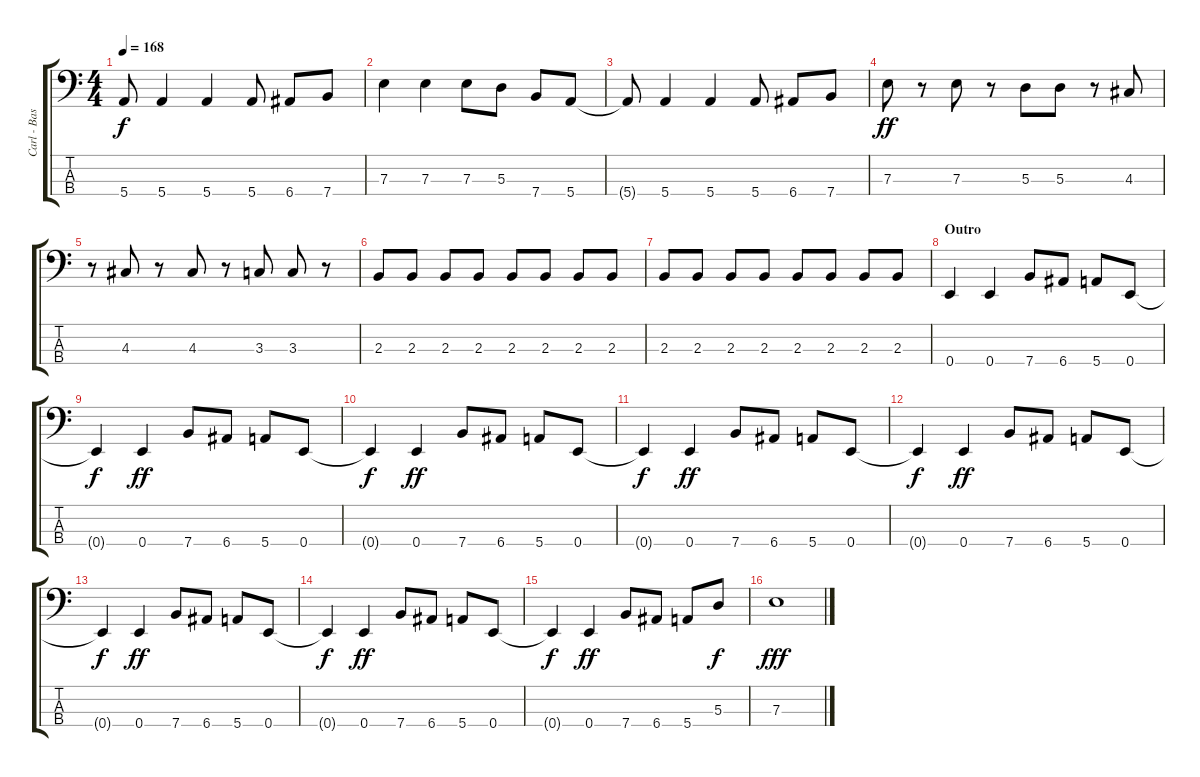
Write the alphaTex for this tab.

\track ("Carl - Bass" "Carl - Bas") {instrument electricbasspick}
\staff {score tabs}
\tuning (G2 D2 A1 E1) {hide}
\ts (4 4)
\tempo 168
\clef f4
\ks c
5.4{t}.8{dy f} 5.4.4 5.4.4 5.4.8 6.4.8 7.4.8 |
7.3.4 7.3.4 7.3.8 5.3.8 7.4.8 5.4.8 |
5.4{t}.8 5.4.4 5.4.4 5.4.8 6.4.8 7.4.8 |
7.3.8{dy ff} r.8 7.3.8 r.8 5.3.8 5.3.8 r.8 4.3.8 |
r.8 4.3.8 r.8 4.3.8 r.8 3.3.8 3.3.8 r.8 |
2.3.8 2.3.8 2.3.8 2.3.8 2.3.8 2.3.8 2.3.8 2.3.8 |
2.3.8 2.3.8 2.3.8 2.3.8 2.3.8 2.3.8 2.3.8 2.3.8 |
\section ("" "Outro")
0.4.4 0.4.4 7.4.8 6.4.8 5.4.8 0.4.8 |
0.4{t}.4{dy f} 0.4.4{dy ff} 7.4.8 6.4.8 5.4.8 0.4.8 |
0.4{t}.4{dy f} 0.4.4{dy ff} 7.4.8 6.4.8 5.4.8 0.4.8 |
0.4{t}.4{dy f} 0.4.4{dy ff} 7.4.8 6.4.8 5.4.8 0.4.8 |
0.4{t}.4{dy f} 0.4.4{dy ff} 7.4.8 6.4.8 5.4.8 0.4.8 |
0.4{t}.4{dy f} 0.4.4{dy ff} 7.4.8 6.4.8 5.4.8 0.4.8 |
0.4{t}.4{dy f} 0.4.4{dy ff} 7.4.8 6.4.8 5.4.8 0.4.8 |
0.4{t}.4{dy f} 0.4.4{dy ff} 7.4.8 6.4.8 5.4.8 5.3.8{dy f} |
7.3.1{dy fff}
